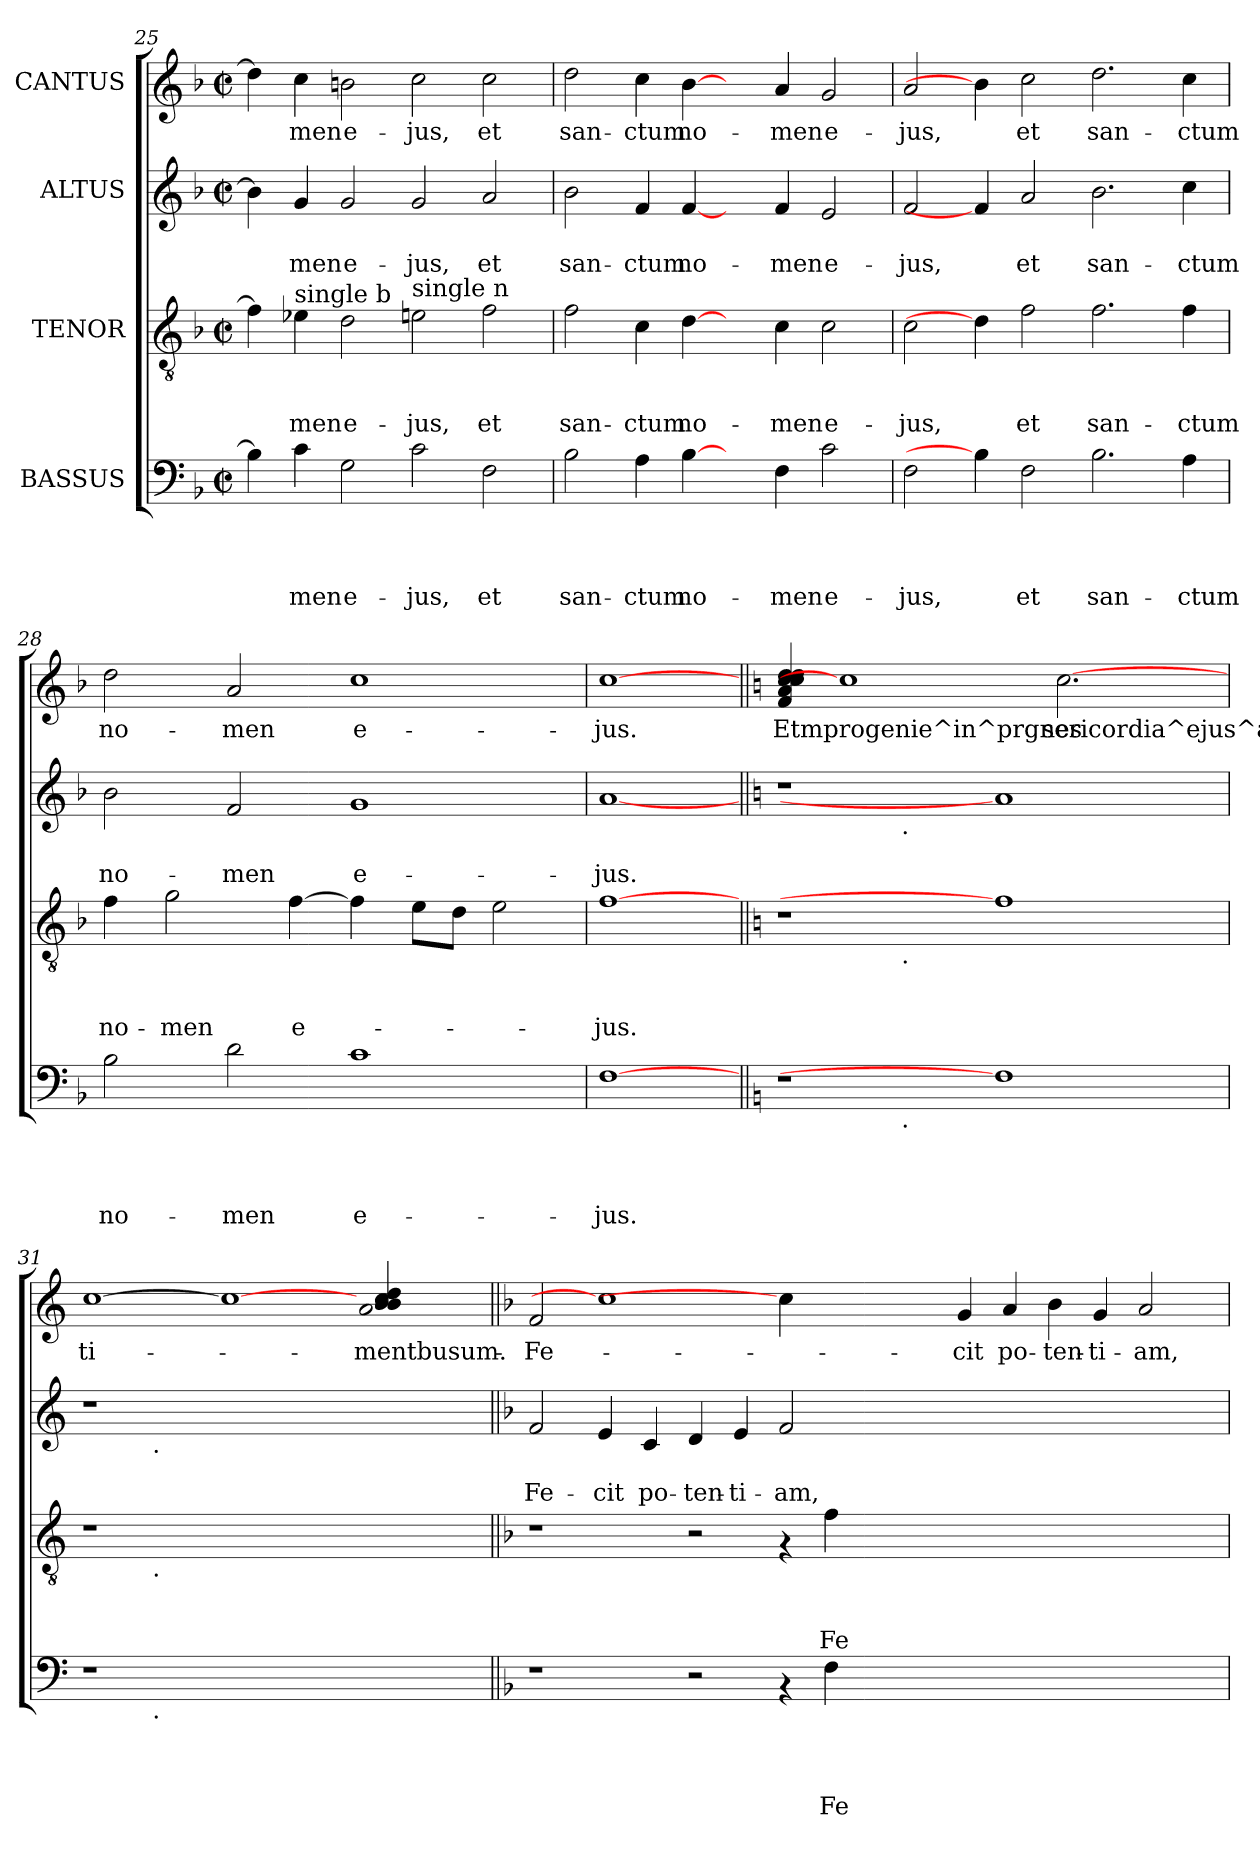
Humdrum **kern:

**kern	**text	**text	**text	**text	**kern	**text	**text	**text	**kern	**text	**text	**kern	**text
*part4	*part4	*part4	*part4	*part4	*part3	*part3	*part3	*part3	*part2	*part2	*part2	*part1	*part1
*staff4	*staff4	*staff4	*staff4	*staff4	*staff3	*staff3	*staff3	*staff3	*staff2	*staff2	*staff2	*staff1	*staff1
*I"BASSUS	*	*	*	*	*I"TENOR	*	*	*	*I"ALTUS	*	*	*I"CANTUS	*
!!LO:LB:g=z
*clefF4	*	*	*	*	*clefGv2	*	*	*	*clefG2	*	*	*clefG2	*
*k[b-]	*	*	*	*	*k[b-]	*	*	*	*k[b-]	*	*	*k[b-]	*
*F:	*	*	*	*	*F:	*	*	*	*F:	*	*	*F:	*
*M2/2	*	*	*	*	*M2/2	*	*	*	*M2/2	*	*	*M2/2	*
*met(c|)	*	*	*	*	*met(c|)	*	*	*	*met(c|)	*	*	*met(c|)	*
=25	=25	=25	=25	=25	=25	=25	=25	=25	=25	=25	=25	=25	=25
4B-\]	.	.	.	.	4f\]	.	.	.	4b-\]	.	.	4dd\]	.
!	!	!	!	!	!LO:TX:a:t=single b	!	!	!	!	!	!	!	!
!	!	!	!	!LO:LY:b	!	!	!	!LO:LY:b	!	!	!LO:LY:b	!	!LO:LY:b
4c\	.	.	.	-men	4e-\	.	.	-men	4g/	.	-men	4cc\	-men
!	!	!	!	!LO:LY:b	!	!	!	!LO:LY:b	!	!	!LO:LY:b	!	!LO:LY:b
2G\	.	.	.	e-	2d\	.	.	e-	2g/	.	e-	2bn\	e-
!	!	!	!	!	!LO:TX:a:t=single n	!	!	!	!	!	!	!	!
!	!	!	!	!LO:LY:b	!	!	!	!LO:LY:b	!	!	!LO:LY:b	!	!LO:LY:b
2c\	.	.	.	-jus,	2e\	.	.	-jus,	2g/	.	-jus,	2cc\	-jus,
!	!	!	!	!LO:LY:b	!	!	!	!LO:LY:b	!	!	!LO:LY:b	!	!LO:LY:b
2F\	.	.	.	et	2f\	.	.	et	2a/	.	et	2cc\	et
=26	=26	=26	=26	=26	=26	=26	=26	=26	=26	=26	=26	=26	=26
!	!	!	!	!LO:LY:b	!	!	!	!LO:LY:b	!	!	!LO:LY:b	!	!LO:LY:b
2B-\	.	.	.	san-	2f\	.	.	san-	2b-\	.	san-	2dd\	san-
!	!	!	!	!LO:LY:b	!	!	!	!LO:LY:b	!	!	!LO:LY:b	!	!LO:LY:b
4A\	.	.	.	-ctum	4c\	.	.	-ctum	4f/	.	-ctum	4cc\	-ctum
!	!	!	!	!LO:LY:b	!	!	!	!LO:LY:b	!	!	!LO:LY:b	!	!LO:LY:b
[4B-\	.	.	.	no-	[4d\	.	.	no-	[4f/	.	no-	[4b-\	no-
4ryy	.	.	.	.	4ryy	.	.	.	4ryy	.	.	4ryy	.
!	!	!	!	!LO:LY:b	!	!	!	!LO:LY:b	!	!	!LO:LY:b	!	!LO:LY:b
4F\	.	.	.	-men	4c\	.	.	-men	4f/	.	-men	4a/	-men
!	!	!	!	!LO:LY:b	!	!	!	!LO:LY:b	!	!	!LO:LY:b	!	!LO:LY:b
2c\	.	.	.	e-	2c\	.	.	e-	2e/	.	e-	2g/	e-
=27	=27	=27	=27	=27	=27	=27	=27	=27	=27	=27	=27	=27	=27
!	!	!	!	!LO:LY:b	!	!	!	!LO:LY:b	!	!	!LO:LY:b	!	!LO:LY:b
2F\	.	.	.	-jus,	2c\	.	.	-jus,	2f/	.	-jus,	2a/	-jus,
4B-\]	.	.	.	.	4d\]	.	.	.	4f/]	.	.	4b-\]	.
!	!	!	!	!LO:LY:b	!	!	!	!LO:LY:b	!	!	!LO:LY:b	!	!LO:LY:b
2F\	.	.	.	et	2f\	.	.	et	2a/	.	et	2cc\	et
!	!	!	!	!LO:LY:b	!	!	!	!LO:LY:b	!	!	!LO:LY:b	!	!LO:LY:b
2.B-\	.	.	.	san-	2.f\	.	.	san-	2.b-\	.	san-	2.dd\	san-
!	!	!	!	!LO:LY:b	!	!	!	!LO:LY:b	!	!	!LO:LY:b	!	!LO:LY:b
4A\	.	.	.	-ctum	4f\	.	.	-ctum	4cc\	.	-ctum	4cc\	-ctum
=28	=28	=28	=28	=28	=28	=28	=28	=28	=28	=28	=28	=28	=28
!	!	!	!	!LO:LY:b	!	!	!	!LO:LY:b	!	!	!LO:LY:b	!	!LO:LY:b
2B-\	.	.	.	no-	4f\	.	.	no-	2b-\	.	no-	2dd\	no-
!	!	!	!	!	!	!	!	!LO:LY:b	!	!	!	!	!
.	.	.	.	.	2g\	.	.	-men	.	.	.	.	.
!	!	!	!	!LO:LY:b	!	!	!	!	!	!	!LO:LY:b	!	!LO:LY:b
2d\	.	.	.	-men	.	.	.	.	2f/	.	-men	2a/	-men
!	!	!	!	!	!	!	!	!LO:LY:b	!	!	!	!	!
.	.	.	.	.	[>4f\	.	.	e-	.	.	.	.	.
!	!	!	!	!LO:LY:b	!	!	!	!	!	!	!LO:LY:b	!	!LO:LY:b
1c	.	.	.	e-	4f\]	.	.	.	1g	.	e-	1cc	e-
.	.	.	.	.	8e\L	.	.	.	.	.	.	.	.
.	.	.	.	.	8d\J	.	.	.	.	.	.	.	.
.	.	.	.	.	2e\	.	.	.	.	.	.	.	.
=29	=29	=29	=29	=29	=29	=29	=29	=29	=29	=29	=29	=29	=29
!	!	!	!	!LO:LY:b	!	!	!	!LO:LY:b	!	!	!LO:LY:b	!	!LO:LY:b
[1F	.	.	.	-jus.	[1f	.	.	-jus.	[1a	.	-jus.	[1cc	-jus.
!!LO:PB:g=z
=30||	=30||	=30||	=30||	=30||	=30||	=30||	=30||	=30||	=30||	=30||	=30||	=30||	=30||
*k[]	*	*	*	*	*k[]	*	*	*	*k[]	*	*	*k[]	*
*C:	*	*	*	*	*C:	*	*	*	*C:	*	*	*C:	*
!	!	!	!	!	!	!	!	!	!	!	!	!LO:N:n=1:head=solid	!
!	!	!	!	!	!	!	!	!	!	!	!	!LO:N:n=2:head=solid	!
!	!	!	!	!	!	!	!	!	!	!	!	!LO:N:n=3:head=solid	!
!	!	!	!	!	!	!	!	!	!	!	!	!LO:N:n=4:head=solid	!
!	!	!	!	!	!	!	!	!	!	!	!	!LO:N:n=5:head=solid	!
!	!	!	!	!	!	!	!	!	!	!	!	!LO:N:n=6:head=solid	!LO:LY:b
*^	*	*	*	*	*^	*	*	*	*^	*	*	*	*
1r	2ryy	.	.	.	.	1r	2ryy	.	.	.	1r	2ryy	.	.	4f/ 4a/ 4cc/ 4cc/ 4dd/ 4dd/	Etmprogenie^in^prgnes
.	.	.	.	.	.	.	.	.	.	.	.	.	.	.	1cc]	.
!	!	!	!	!	!	!	!	!	!	!	!	!LO:TX:b:t=.	!	!	!	!
!	!	!	!	!	!	!	!LO:TX:b:t=.	!	!	!	!	!	!	!	!	!
!	!LO:TX:b:t=.	!	!	!	!	!	!	!	!	!	!	!	!	!	!	!
.	1.ryy	.	.	.	.	.	1.ryy	.	.	.	.	1.ryy	.	.	.	.
1F]	.	.	.	.	.	1f]	.	.	.	.	1a]	.	.	.	.	.
!	!	!	!	!	!	!	!	!	!	!	!	!	!	!	!	!LO:LY:b
.	.	.	.	.	.	.	.	.	.	.	.	.	.	.	[2.cc	sericordia^ejus^a
=31	=31	=31	=31	=31	=31	=31	=31	=31	=31	=31	=31	=31	=31	=31	=31	=31
!	!	!	!	!	!	!	!	!	!	!	!	!	!	!	!	!LO:LY:b
*	*	*	*	*	*	*	*	*	*	*	*	*	*	*	*^	*
1r	2ryy	.	.	.	.	1r	2ryy	.	.	.	1r	2ryy	.	.	[1cc	1ryy	ti-
!	!	!	!	!	!	!	!	!	!	!	!	!LO:TX:b:t=.	!	!	!	!	!
!	!	!	!	!	!	!	!LO:TX:b:t=.	!	!	!	!	!	!	!	!	!	!
!	!LO:TX:b:t=.	!	!	!	!	!	!	!	!	!	!	!	!	!	!	!	!
.	1ryy	.	.	.	.	.	1ryy	.	.	.	.	1ryy	.	.	.	.	.
0ryy	.	.	.	.	.	0ryy	.	.	.	.	0ryy	.	.	.	1cc_	1ryy	.
.	1.ryy	.	.	.	.	.	1.ryy	.	.	.	.	1.ryy	.	.	.	.	.
!	!	!	!	!	!	!	!	!	!	!	!	!	!	!	!LO:N:head=open	!LO:N:n=1:head=solid	!
!	!	!	!	!	!	!	!	!	!	!	!	!	!	!	!	!LO:N:n=2:head=solid	!
!	!	!	!	!	!	!	!	!	!	!	!	!	!	!	!	!LO:N:n=3:head=solid	!
!	!	!	!	!	!	!	!	!	!	!	!	!	!	!	!	!LO:N:n=4:head=solid	!LO:LY:b
.	.	.	.	.	.	.	.	.	.	.	.	.	.	.	1a	4b/ 4b/ 4cc/ 4dd/	-mentbusum.-
.	.	.	.	.	.	.	.	.	.	.	.	.	.	.	.	2.ryy	.
*v	*v	*	*	*	*	*	*	*	*	*	*v	*v	*	*	*v	*v	*
*	*	*	*	*	*v	*v	*	*	*	*	*	*	*	*
=32||	=32||	=32||	=32||	=32||	=32||	=32||	=32||	=32||	=32||	=32||	=32||	=32||	=32||
*k[b-]	*	*	*	*	*k[b-]	*	*	*	*k[b-]	*	*	*k[b-]	*
*F:	*	*	*	*	*F:	*	*	*	*F:	*	*	*F:	*
*^	*	*	*	*	*^	*	*	*	*^	*	*	*^	*
!	!	!	!	!	!	!	!	!	!	!	!	!	!	!LO:LY:b	!	!	!LO:LY:b
*v	*v	*	*	*	*	*	*	*	*	*	*v	*v	*	*	*v	*v	*
*	*	*	*	*	*v	*v	*	*	*	*	*	*	*	*
1r	.	.	.	.	1r	.	.	.	2f/	.	Fe-	2f/	-Fe-
!	!	!	!	!	!	!	!	!	!	!	!LO:LY:b	!	!
.	.	.	.	.	.	.	.	.	4e/	.	-cit	1cc]	.
!	!	!	!	!	!	!	!	!	!	!	!LO:LY:b	!	!
.	.	.	.	.	.	.	.	.	4c/	.	po-	.	.
!	!	!	!	!	!	!	!	!	!	!	!LO:LY:b	!	!
2r	.	.	.	.	2r	.	.	.	4d/	.	-ten-	.	.
!	!	!	!	!	!	!	!	!	!	!	!LO:LY:b	!	!
.	.	.	.	.	.	.	.	.	4e/	.	-ti-	.	.
!	!	!	!	!	!	!	!	!	!	!	!LO:LY:b	!	!
4rAA	.	.	.	.	4rF	.	.	.	2f/	.	-am,	4cc]	.
!	!	!	!	!LO:LY:b	!	!	!	!LO:LY:b	!	!	!	!	!
4F\	.	.	.	Fe-	4f\	.	.	Fe-	.	.	.	1ryy	.
0ryy	.	.	.	.	0ryy	.	.	.	0ryy	.	.	.	.
!	!	!	!	!	!	!	!	!	!	!	!	!	!LO:LY:b
.	.	.	.	.	.	.	.	.	.	.	.	4g/	-cit
!	!	!	!	!	!	!	!	!	!	!	!	!	!LO:LY:b
.	.	.	.	.	.	.	.	.	.	.	.	4a/	po-
!	!	!	!	!	!	!	!	!	!	!	!	!	!LO:LY:b
.	.	.	.	.	.	.	.	.	.	.	.	4b-\	-ten-
!	!	!	!	!	!	!	!	!	!	!	!	!	!LO:LY:b
.	.	.	.	.	.	.	.	.	.	.	.	4g/	-ti-
!	!	!	!	!	!	!	!	!	!	!	!	!	!LO:LY:b
.	.	.	.	.	.	.	.	.	.	.	.	2a/	-am,
4ryy	.	.	.	.	4ryy	.	.	.	4ryy	.	.	.	.
=	=	=	=	=	=	=	=	=	=	=	=	=	=
*-	*-	*-	*-	*-	*-	*-	*-	*-	*-	*-	*-	*-	*-
